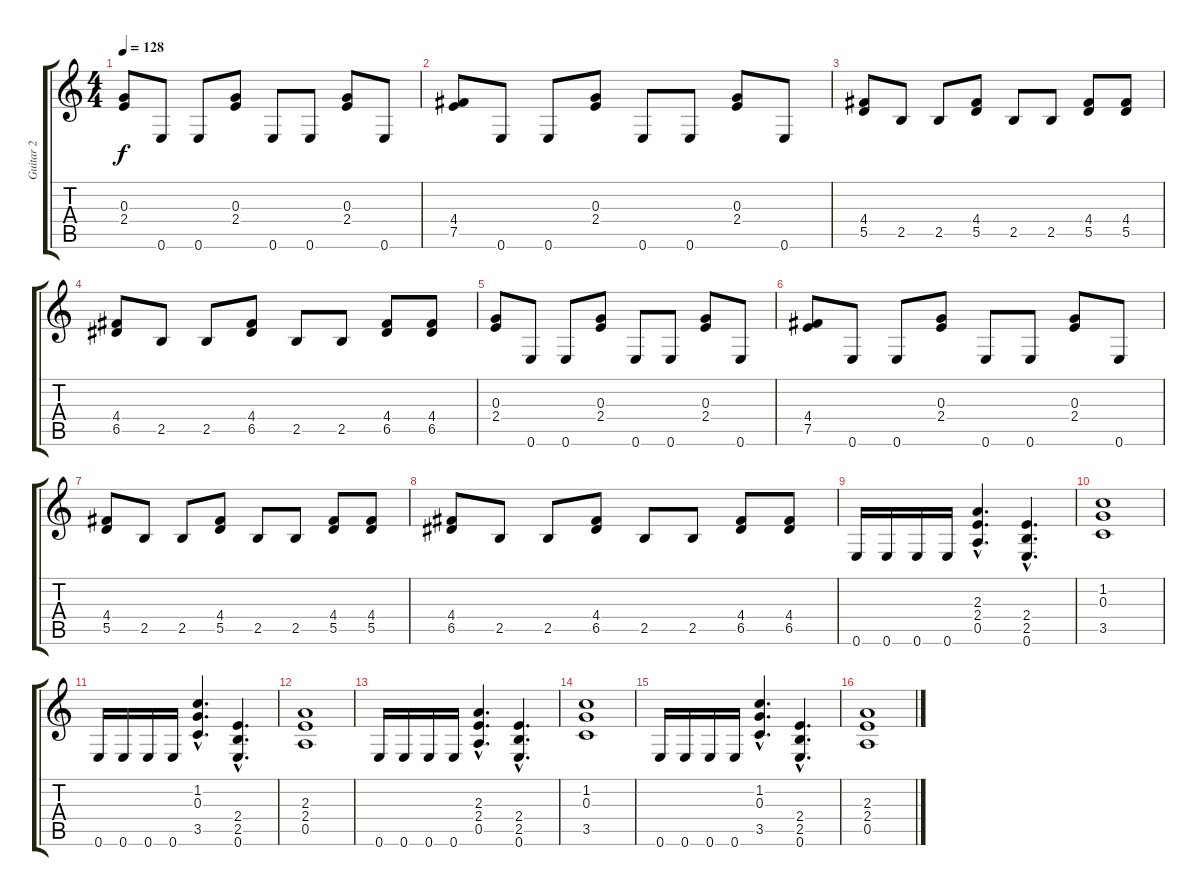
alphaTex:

\track ("Guitar 2" "Guitar 2") {instrument electricguitarclean}
\staff {score tabs}
\tuning (E4 B3 G3 D3 A2 E2) {hide}
\ts (4 4)
\tempo 128
\clef g2
\ks c
(0.3 2.4).8{dy f} 0.6.8 0.6.8 (0.3 2.4).8 0.6.8 0.6.8 (0.3 2.4).8 0.6.8 |
(4.4 7.5).8 0.6.8 0.6.8 (0.3 2.4).8 0.6.8 0.6.8 (0.3 2.4).8 0.6.8 |
(4.4 5.5).8 2.5.8 2.5.8 (4.4 5.5).8 2.5.8 2.5.8 (4.4 5.5).8 (4.4 5.5).8 |
(4.4 6.5).8 2.5.8 2.5.8 (4.4 6.5).8 2.5.8 2.5.8 (4.4 6.5).8 (4.4 6.5).8 |
(0.3 2.4).8 0.6.8 0.6.8 (0.3 2.4).8 0.6.8 0.6.8 (0.3 2.4).8 0.6.8 |
(4.4 7.5).8 0.6.8 0.6.8 (0.3 2.4).8 0.6.8 0.6.8 (0.3 2.4).8 0.6.8 |
(4.4 5.5).8 2.5.8 2.5.8 (4.4 5.5).8 2.5.8 2.5.8 (4.4 5.5).8 (4.4 5.5).8 |
(4.4 6.5).8 2.5.8 2.5.8 (4.4 6.5).8 2.5.8 2.5.8 (4.4 6.5).8 (4.4 6.5).8 |
0.6.16 0.6.16 0.6.16 0.6.16 (2.3{hac} 2.4{hac} 0.5{hac}).4{d} (2.4{hac} 2.5{hac} 0.6{hac}).4{d} |
(1.2 0.3 3.5).1 |
0.6.16 0.6.16 0.6.16 0.6.16 (1.2{hac} 0.3{hac} 3.5{hac}).4{d} (2.4{hac} 2.5{hac} 0.6{hac}).4{d} |
(2.3 2.4 0.5).1 |
0.6.16 0.6.16 0.6.16 0.6.16 (2.3{hac} 2.4{hac} 0.5{hac}).4{d} (2.4{hac} 2.5{hac} 0.6{hac}).4{d} |
(1.2 0.3 3.5).1 |
0.6.16 0.6.16 0.6.16 0.6.16 (1.2{hac} 0.3{hac} 3.5{hac}).4{d} (2.4{hac} 2.5{hac} 0.6{hac}).4{d} |
(2.3 2.4 0.5).1
